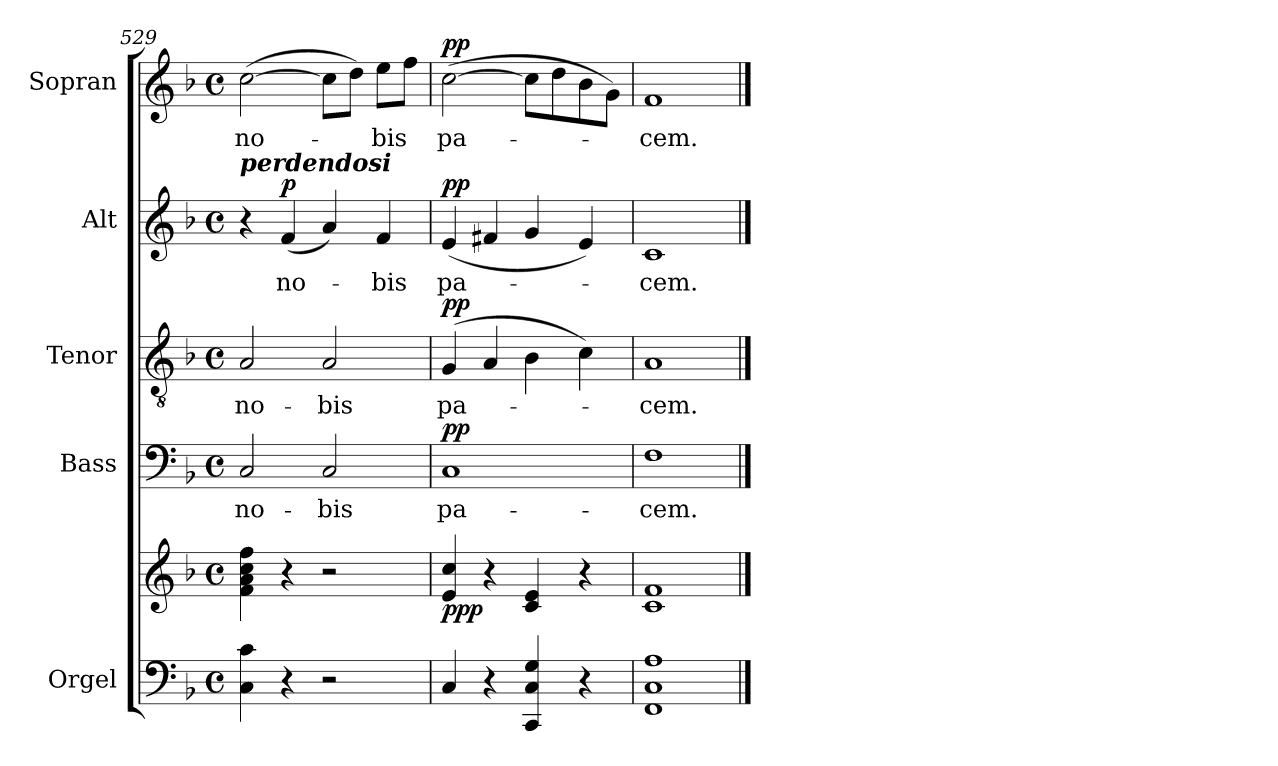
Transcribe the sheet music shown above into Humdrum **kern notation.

**kern	**kern	**dynam	**kern	**text	**dynam	**kern	**text	**dynam	**kern	**text	**dynam	**kern	**text	**dynam
*part5	*part5	*part5	*part4	*part4	*part4	*part3	*part3	*part3	*part2	*part2	*part2	*part1	*part1	*part1
*staff6	*staff5	*staff5/6	*staff4	*staff4	*staff4	*staff3	*staff3	*staff3	*staff2	*staff2	*staff2	*staff1	*staff1	*staff1
*I"Orgel	*	*	*I"Bass	*	*	*I"Tenor	*	*	*I"Alt	*	*	*I"Sopran	*	*
*I'Org.	*	*	*I'B.	*	*	*I'T.	*	*	*I'A.	*	*	*I'S.	*	*
*clefF4	*clefG2	*	*clefF4	*	*	*clefGv2	*	*	*clefG2	*	*	*clefG2	*	*
*k[b-]	*k[b-]	*	*k[b-]	*	*	*k[b-]	*	*	*k[b-]	*	*	*k[b-]	*	*
*F:	*F:	*	*F:	*	*	*F:	*	*	*F:	*	*	*F:	*	*
*M4/4	*M4/4	*	*M4/4	*	*	*M4/4	*	*	*M4/4	*	*	*M4/4	*	*
*met(c)	*met(c)	*	*met(c)	*	*	*met(c)	*	*	*met(c)	*	*	*met(c)	*	*
=529	=529	=529	=529	=529	=529	=529	=529	=529	=529	=529	=529	=529	=529	=529
!	!	!	!	!	!	!	!	!	!LO:TX:a:Bi:t=perdendosi	!	!	!	!	!
!	!	!	!	!LO:LY:b	!	!	!LO:LY:b	!	!	!	!	!	!LO:LY:b	!
4C\ 4c\	4f\ 4a\ 4cc\ 4ff\	.	2C/	no-	.	2A/	no-	.	4r	.	.	(>[2cc\	no-	.
!	!	!	!	!	!	!	!	!	!	!LO:LY:b	!LO:DY:a	!	!	!
4r	4r	.	.	.	.	.	.	.	(<4f/	no-	p	.	.	.
!	!	!	!	!LO:LY:b	!	!	!LO:LY:b	!	!	!	!	!	!	!
2r	2r	.	2C/	-bis	.	2A/	-bis	.	4a/)	.	.	8cc\L]	.	.
.	.	.	.	.	.	.	.	.	.	.	.	8dd\J)	.	.
!	!	!	!	!	!	!	!	!	!	!LO:LY:b	!	!	!LO:LY:b	!
.	.	.	.	.	.	.	.	.	4f/	-bis	.	8ee\L	-bis	.
.	.	.	.	.	.	.	.	.	.	.	.	8ff\J	.	.
=530	=530	=530	=530	=530	=530	=530	=530	=530	=530	=530	=530	=530	=530	=530
!	!	!LO:DY:b	!	!LO:LY:b	!LO:DY:a	!	!LO:LY:b	!LO:DY:a	!	!LO:LY:b	!LO:DY:a	!	!LO:LY:b	!LO:DY:a
4C/	4e/ 4cc/	ppp	1C	pa-	pp	(4G/	pa-	pp	(<4e/	pa-	pp	(>[2cc\	pa-	pp
4r	4r	.	.	.	.	4A/	.	.	4f#X/	.	.	.	.	.
4CC/ 4C/ 4G/	4c/ 4e/	.	.	.	.	4B-\	.	.	4g/	.	.	8cc\L]	.	.
.	.	.	.	.	.	.	.	.	.	.	.	8dd\	.	.
4r	4r	.	.	.	.	4c\)	.	.	4e/)	.	.	8b-\	.	.
.	.	.	.	.	.	.	.	.	.	.	.	8g\J)	.	.
=531	=531	=531	=531	=531	=531	=531	=531	=531	=531	=531	=531	=531	=531	=531
!	!	!	!	!LO:LY:b	!	!	!LO:LY:b	!	!	!LO:LY:b	!	!	!LO:LY:b	!
1FF 1C 1A	1c 1f	.	1F	-cem.	.	1A	-cem.	.	1c	-cem.	.	1f	-cem.	.
==	==	==	==	==	==	==	==	==	==	==	==	==	==	==
*-	*-	*-	*-	*-	*-	*-	*-	*-	*-	*-	*-	*-	*-	*-
